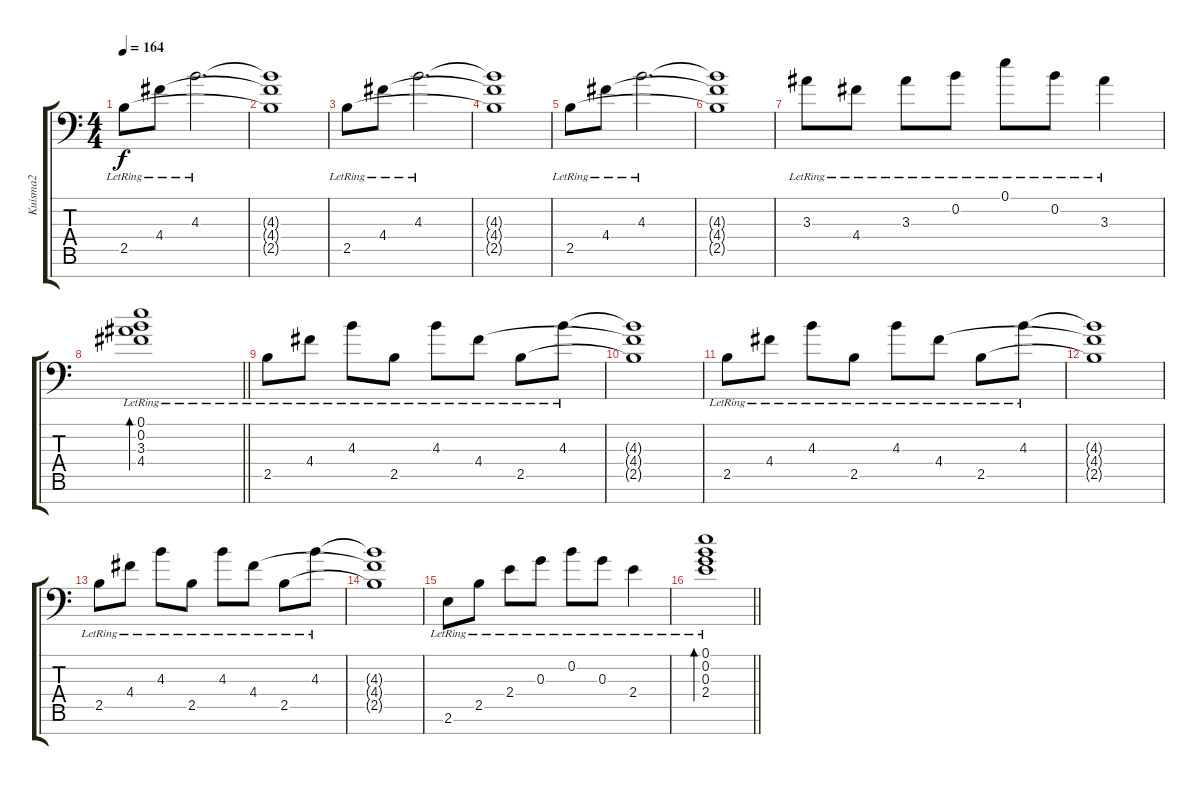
\track ("Kuisma2" "Kuisma2") {instrument electricguitarclean}
\staff {score tabs}
\tuning (E4 B3 G3 D3 A2 D2 A1) {hide}
\ts (4 4)
\tempo 164
\clef f4
\ks c
2.5{lr}.8{dy f} 4.4{lr}.8 4.3{lr}.2{d} |
(4.3{t} 4.4{t} 2.5{t}).1 |
2.5{lr}.8 4.4{lr}.8 4.3{lr}.2{d} |
(4.3{t} 4.4{t} 2.5{t}).1 |
2.5{lr}.8 4.4{lr}.8 4.3{lr}.2{d} |
(4.3{t} 4.4{t} 2.5{t}).1 |
3.3{lr}.8 4.4{lr}.8 3.3{lr}.8 0.2{lr}.8 0.1{lr}.8 0.2{lr}.8 3.3{lr}.4 |
\barLineRight lightlight
(0.1{lr} 0.2{lr} 3.3{lr} 4.4{lr}).1{bd 480} |
2.5{lr}.8 4.4{lr}.8 4.3{lr}.8 2.5{lr}.8 4.3{lr}.8 4.4{lr}.8 2.5{lr}.8 4.3{lr}.8 |
(4.3{t} 4.4{t} 2.5{t}).1 |
2.5{lr}.8 4.4{lr}.8 4.3{lr}.8 2.5{lr}.8 4.3{lr}.8 4.4{lr}.8 2.5{lr}.8 4.3{lr}.8 |
(4.3{t} 4.4{t} 2.5{t}).1 |
2.5{lr}.8 4.4{lr}.8 4.3{lr}.8 2.5{lr}.8 4.3{lr}.8 4.4{lr}.8 2.5{lr}.8 4.3{lr}.8 |
(4.3{t} 4.4{t} 2.5{t}).1 |
2.6{lr}.8 2.5{lr}.8 2.4{lr}.8 0.3{lr}.8 0.2{lr}.8 0.3{lr}.8 2.4{lr}.4 |
\barLineRight lightlight
(0.1{lr} 0.2{lr} 0.3{lr} 2.4{lr}).1{bd 480}
